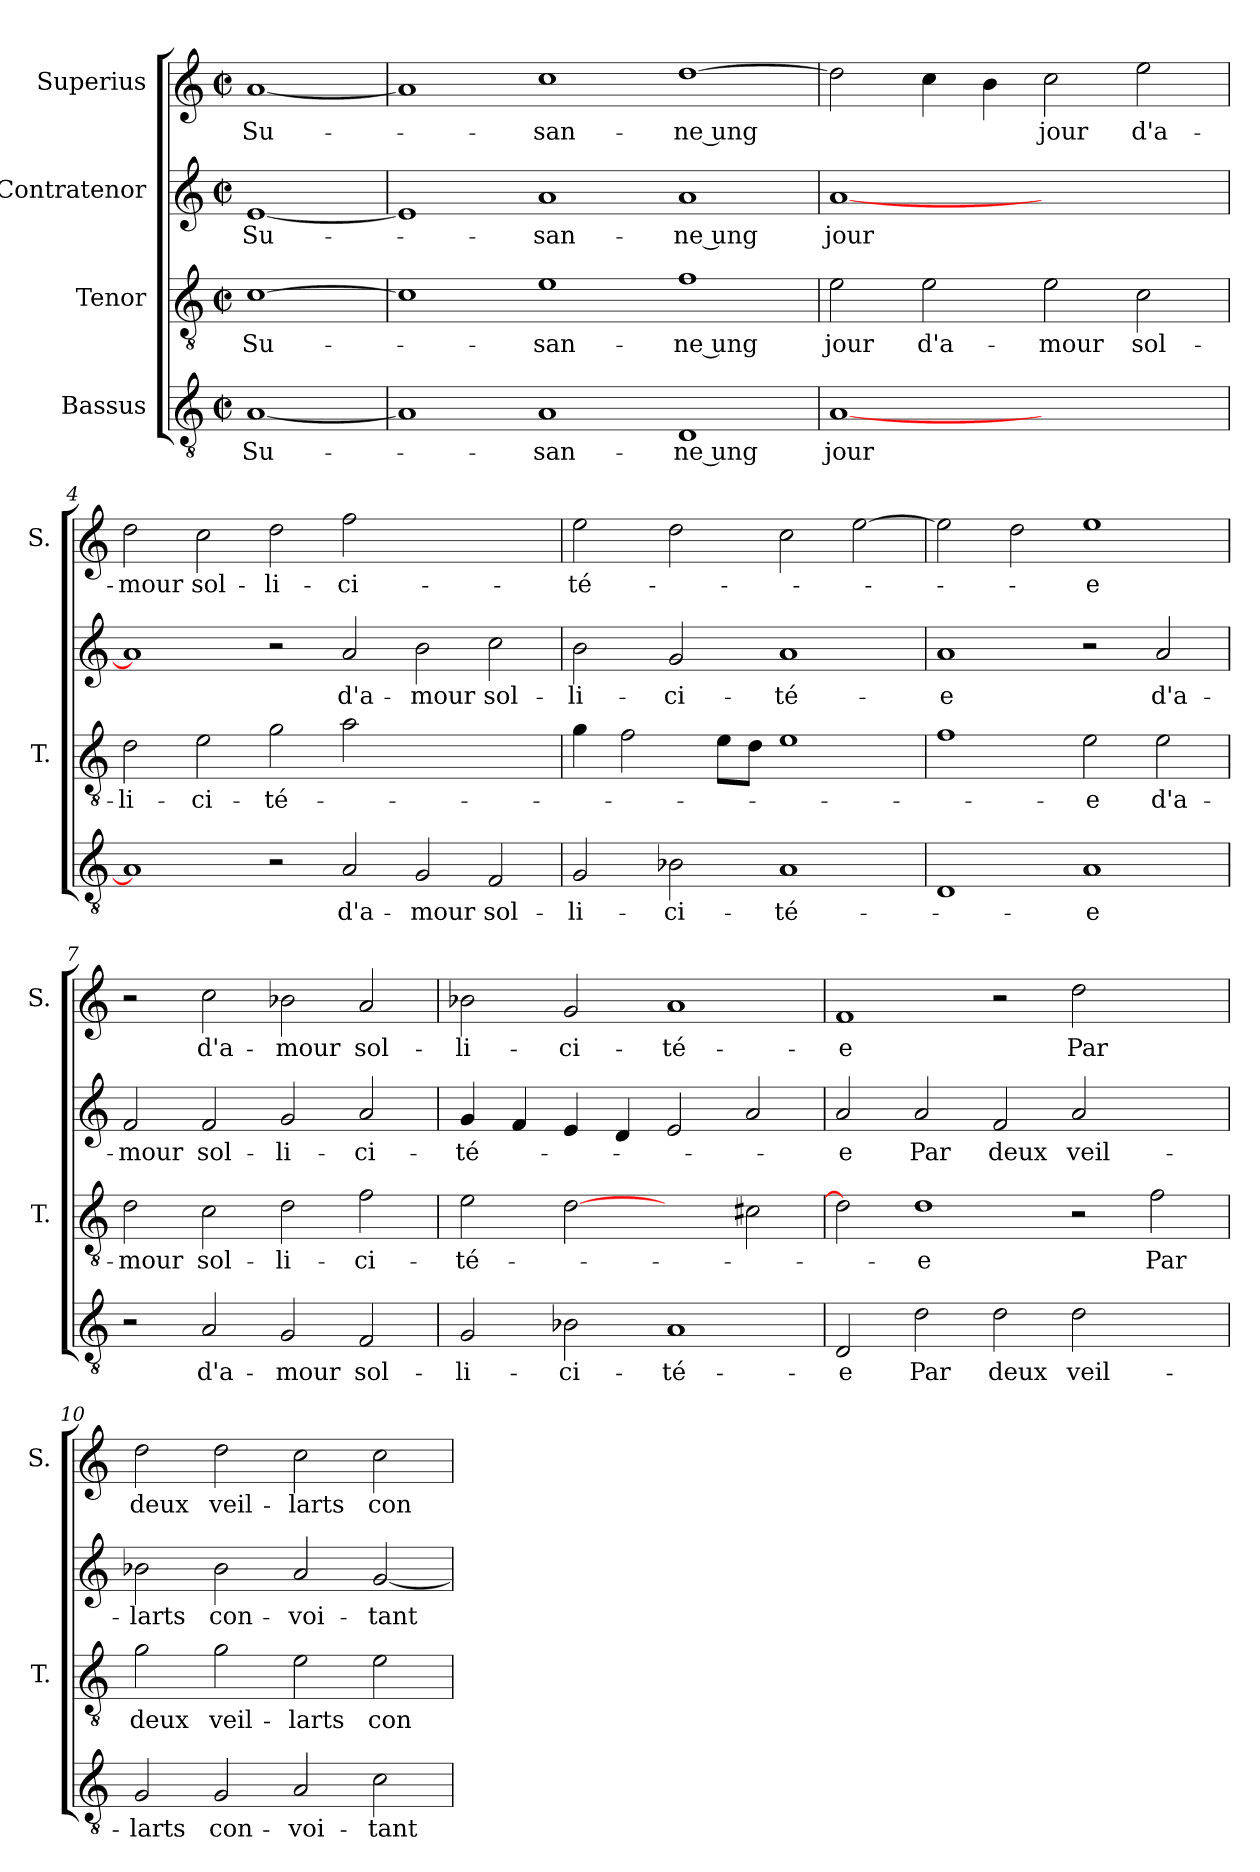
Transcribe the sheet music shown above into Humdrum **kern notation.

**kern	**text	**kern	**text	**kern	**text	**kern	**text
*part4	*part4	*part3	*part3	*part2	*part2	*part1	*part1
*staff4	*staff4	*staff3	*staff3	*staff2	*staff2	*staff1	*staff1
*I"Bassus	*	*I"Tenor	*	*I"Contratenor	*	*I"Superius	*
*	*	*I'T.	*	*	*	*I'S.	*
*clefGv2	*	*clefGv2	*	*clefG2	*	*clefG2	*
*k[]	*	*k[]	*	*k[]	*	*k[]	*
*C:	*	*C:	*	*C:	*	*C:	*
*M2/2	*	*M2/2	*	*M2/2	*	*M2/2	*
*met(c|)	*	*met(c|)	*	*met(c|)	*	*met(c|)	*
=1	=1	=1	=1	=1	=1	=1	=1
[1A/	Su-	[1c\	Su-	[1e/	Su-	[1a/	Su-
=2	=2	=2	=2	=2	=2	=2	=2
1A/]	.	1c\]	.	1e/]	.	1a/]	.
1A/	-san-	1e\	-san-	1a/	-san-	1cc\	-san-
1D/	-ne ung	1f\	-ne ung	1a/	-ne ung	[1dd\	-ne ung
=3	=3	=3	=3	=3	=3	=3	=3
[1A/	jour	2e\	jour	[1a/	jour	2dd\]	.
.	.	2e\	d'a-	.	.	4cc\	.
.	.	.	.	.	.	4b\	.
1ryy	.	2e\	-mour	1ryy	.	2cc\	jour
.	.	2c\	sol-	.	.	2ee\	d'a-
=4	=4	=4	=4	=4	=4	=4	=4
1A/]	.	2d\	-li-	1a/]	.	2dd\	-mour
.	.	2e\	-ci-	.	.	2cc\	sol-
2r	.	2g\	-té-	2r	.	2dd\	-li-
2A/	d'a-	2a\	.	2a/	d'a-	2ff\	-ci-
2G/	-mour	1ryy	.	2b\	-mour	1ryy	.
2F/	sol-	.	.	2cc\	sol-	.	.
=5	=5	=5	=5	=5	=5	=5	=5
2G/	-li-	4g\	.	2b\	-li-	2ee\	-té-
.	.	2f\	.	.	.	.	.
2B-\	-ci-	.	.	2g/	-ci-	2dd\	.
.	.	8e\L	.	.	.	.	.
.	.	8d\J	.	.	.	.	.
1A/	-té-	1e\	.	1a/	-té-	2cc\	.
.	.	.	.	.	.	[2ee\	.
=6	=6	=6	=6	=6	=6	=6	=6
1D/	.	1f\	.	1a/	-e	2ee\]	.
.	.	.	.	.	.	2dd\	.
1A/	-e	2e\	-e	2r	.	1ee\	-e
.	.	2e\	d'a-	2a/	d'a-	.	.
!!LO:LB:g=z
=7	=7	=7	=7	=7	=7	=7	=7
2r	.	2d\	-mour	2f/	-mour	2r	.
2A/	d'a-	2c\	sol-	2f/	sol-	2cc\	d'a-
2G/	-mour	2d\	-li-	2g/	-li-	2b-X\	-mour
2F/	sol-	2f\	-ci-	2a/	-ci-	2a/	sol-
=8	=8	=8	=8	=8	=8	=8	=8
2G/	-li-	2e\	-té-	4g/	-té-	2b-X\	-li-
.	.	.	.	4f/	.	.	.
2B-X\	-ci-	[2d\	.	4e/	.	2g/	-ci-
.	.	.	.	4d/	.	.	.
1A/	-té-	2ryy	.	2e/	.	1a/	-té-
.	.	2c#X\	.	2a/	.	.	.
=9	=9	=9	=9	=9	=9	=9	=9
2D/	-e	2d\]	.	2a/	-e	1f/	-e
2d\	Par	1d\	-e	2a/	Par	.	.
2d\	deux	.	.	2f/	deux	2r	.
2d\	veil-	2r	.	2a/	veil-	2dd\	Par
2ryy	.	2f\	Par	2ryy	.	2ryy	.
=10	=10	=10	=10	=10	=10	=10	=10
2G/	-larts	2g\	deux	2b-X\	-larts	2dd\	deux
2G/	con-	2g\	veil-	2b-\	con-	2dd\	veil-
2A/	-voi-	2e\	-larts	2a/	-voi-	2cc\	-larts
2c\	-tant	2e\	con-	[2g/	-tant	2cc\	con-
=	=	=	=	=	=	=	=
*-	*-	*-	*-	*-	*-	*-	*-
